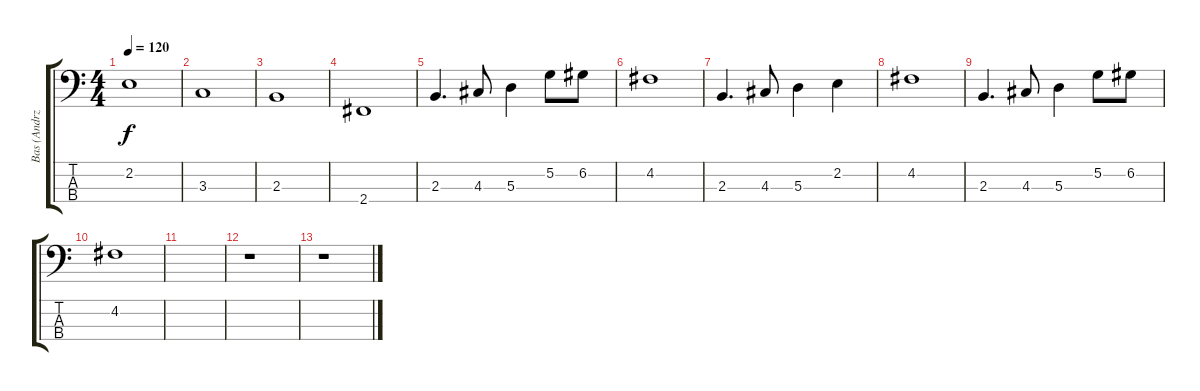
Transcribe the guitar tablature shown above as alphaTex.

\track ("Bas (Andrzej Stagraczyński)" "Bas (Andrz") {instrument electricbassfinger}
\staff {score tabs}
\tuning (G2 D2 A1 E1) {hide}
\ts (4 4)
\tempo 120
\clef f4
\ks c
2.2.1{dy f} |
3.3.1 |
2.3.1 |
2.4.1 |
2.3.4{d} 4.3.8 5.3.4 5.2.8 6.2.8 |
4.2.1 |
2.3.4{d} 4.3.8 5.3.4 2.2.4 |
4.2.1 |
2.3.4{d} 4.3.8 5.3.4 5.2.8 6.2.8 |
4.2.1 |
|
r.1 |
r.1
